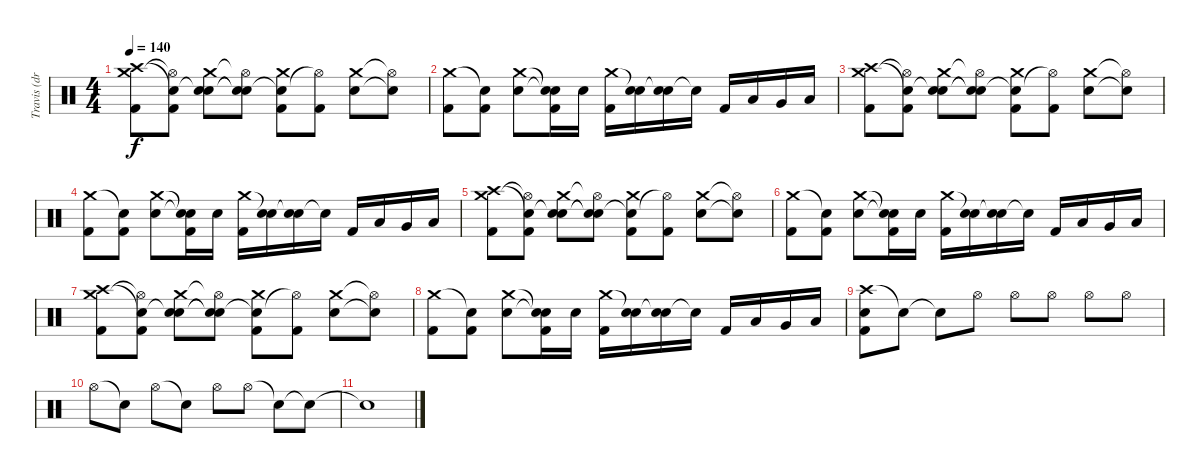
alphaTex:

\track ("Travis (drums)" "Travis (dr") {instrument percussion}
\staff {score}
\articulation defaults
\ts (4 4)
\tempo 140
\clef neutral
\ks c
("Crash high (hit)" "Crash medium (hit)" "Kick (hit) 2").8{dy f} ("Snare (hit)"{t} "Hi-Hat (open)"{t} "Kick (hit) 2").8 ("Snare (hit)"{t} "Crash medium (hit)" "Snare (hit) 2").8 ("Snare (hit)"{t} "Hi-Hat (open)"{t} "Snare (hit)"{t}).8 ("Snare (hit)"{t} "Crash medium (hit)" "Kick (hit) 2").8 ("Hi-Hat (open)"{t} "Kick (hit) 2").8 ("Crash medium (hit)" "Snare (hit) 2").8 ("Hi-Hat (open)"{t} "Snare (hit)"{t}).8 |
("Crash medium (hit)" "Kick (hit) 2").8 ("Snare (hit)"{t} "Kick (hit) 2").8 ("Crash medium (hit)" "Snare (hit) 2").8 ("Snare (hit)"{t} "Snare (hit)"{t} "Kick (hit) 2").16 "Snare (hit) 2".16 ("Crash medium (hit)" "Kick (hit) 2").16 ("Snare (hit)"{t} "Snare (hit) 2").16 ("Snare (hit)"{t} "Snare (hit) 2").16 "Snare (hit)"{t}.16 "Kick (hit) 2".16 "Low Tom (hit)".16 "Very Low Tom (hit)".16 "Low Floor Tom (hit)".16 |
("Crash high (hit)" "Crash medium (hit)" "Kick (hit) 2").8 ("Snare (hit)"{t} "Hi-Hat (open)"{t} "Kick (hit) 2").8 ("Snare (hit)"{t} "Crash medium (hit)" "Snare (hit) 2").8 ("Snare (hit)"{t} "Hi-Hat (open)"{t} "Snare (hit)"{t}).8 ("Snare (hit)"{t} "Crash medium (hit)" "Kick (hit) 2").8 ("Hi-Hat (open)"{t} "Kick (hit) 2").8 ("Crash medium (hit)" "Snare (hit) 2").8 ("Hi-Hat (open)"{t} "Snare (hit)"{t}).8 |
("Crash medium (hit)" "Kick (hit) 2").8 ("Snare (hit)"{t} "Kick (hit) 2").8 ("Crash medium (hit)" "Snare (hit) 2").8 ("Snare (hit)"{t} "Snare (hit)"{t} "Kick (hit) 2").16 "Snare (hit) 2".16 ("Crash medium (hit)" "Kick (hit) 2").16 ("Snare (hit)"{t} "Snare (hit) 2").16 ("Snare (hit)"{t} "Snare (hit) 2").16 "Snare (hit)"{t}.16 "Kick (hit) 2".16 "Low Tom (hit)".16 "Very Low Tom (hit)".16 "Low Floor Tom (hit)".16 |
("Crash high (hit)" "Crash medium (hit)" "Kick (hit) 2").8 ("Snare (hit)"{t} "Hi-Hat (open)"{t} "Kick (hit) 2").8 ("Snare (hit)"{t} "Crash medium (hit)" "Snare (hit) 2").8 ("Snare (hit)"{t} "Hi-Hat (open)"{t} "Snare (hit)"{t}).8 ("Snare (hit)"{t} "Crash medium (hit)" "Kick (hit) 2").8 ("Hi-Hat (open)"{t} "Kick (hit) 2").8 ("Crash medium (hit)" "Snare (hit) 2").8 ("Hi-Hat (open)"{t} "Snare (hit)"{t}).8 |
("Crash medium (hit)" "Kick (hit) 2").8 ("Snare (hit)"{t} "Kick (hit) 2").8 ("Crash medium (hit)" "Snare (hit) 2").8 ("Snare (hit)"{t} "Snare (hit)"{t} "Kick (hit) 2").16 "Snare (hit) 2".16 ("Crash medium (hit)" "Kick (hit) 2").16 ("Snare (hit)"{t} "Snare (hit) 2").16 ("Snare (hit)"{t} "Snare (hit) 2").16 "Snare (hit)"{t}.16 "Kick (hit) 2".16 "Low Tom (hit)".16 "Very Low Tom (hit)".16 "Low Floor Tom (hit)".16 |
("Crash high (hit)" "Crash medium (hit)" "Kick (hit) 2").8 ("Snare (hit)"{t} "Hi-Hat (open)"{t} "Kick (hit) 2").8 ("Snare (hit)"{t} "Crash medium (hit)" "Snare (hit) 2").8 ("Snare (hit)"{t} "Hi-Hat (open)"{t} "Snare (hit)"{t}).8 ("Snare (hit)"{t} "Crash medium (hit)" "Kick (hit) 2").8 ("Hi-Hat (open)"{t} "Kick (hit) 2").8 ("Crash medium (hit)" "Snare (hit) 2").8 ("Hi-Hat (open)"{t} "Snare (hit)"{t}).8 |
("Crash medium (hit)" "Kick (hit) 2").8 ("Snare (hit)"{t} "Kick (hit) 2").8 ("Crash medium (hit)" "Snare (hit) 2").8 ("Snare (hit)"{t} "Snare (hit)"{t} "Kick (hit) 2").16 "Snare (hit) 2".16 ("Crash medium (hit)" "Kick (hit) 2").16 ("Snare (hit)"{t} "Snare (hit) 2").16 ("Snare (hit)"{t} "Snare (hit) 2").16 "Snare (hit)"{t}.16 "Kick (hit) 2".16 "Low Tom (hit)".16 "Very Low Tom (hit)".16 "Low Floor Tom (hit)".16 |
("Crash high (hit)" "Electric Snare (hit)" "Kick (hit) 2").8 "Snare (hit)"{t}.8 "Snare (hit)"{t}.8 "Hi-Hat (open)".8 "Hi-Hat (open)".8 "Hi-Hat (open)".8 "Hi-Hat (open)".8 "Hi-Hat (open)".8 |
"Hi-Hat (open)".8 "Snare (hit)"{t}.8 "Hi-Hat (open)".8 "Snare (hit)"{t}.8 "Hi-Hat (open)".8 "Hi-Hat (open)".8 "Snare (hit)"{t}.8 "Snare (hit)"{t}.8 |
"Snare (hit)"{t}.1
